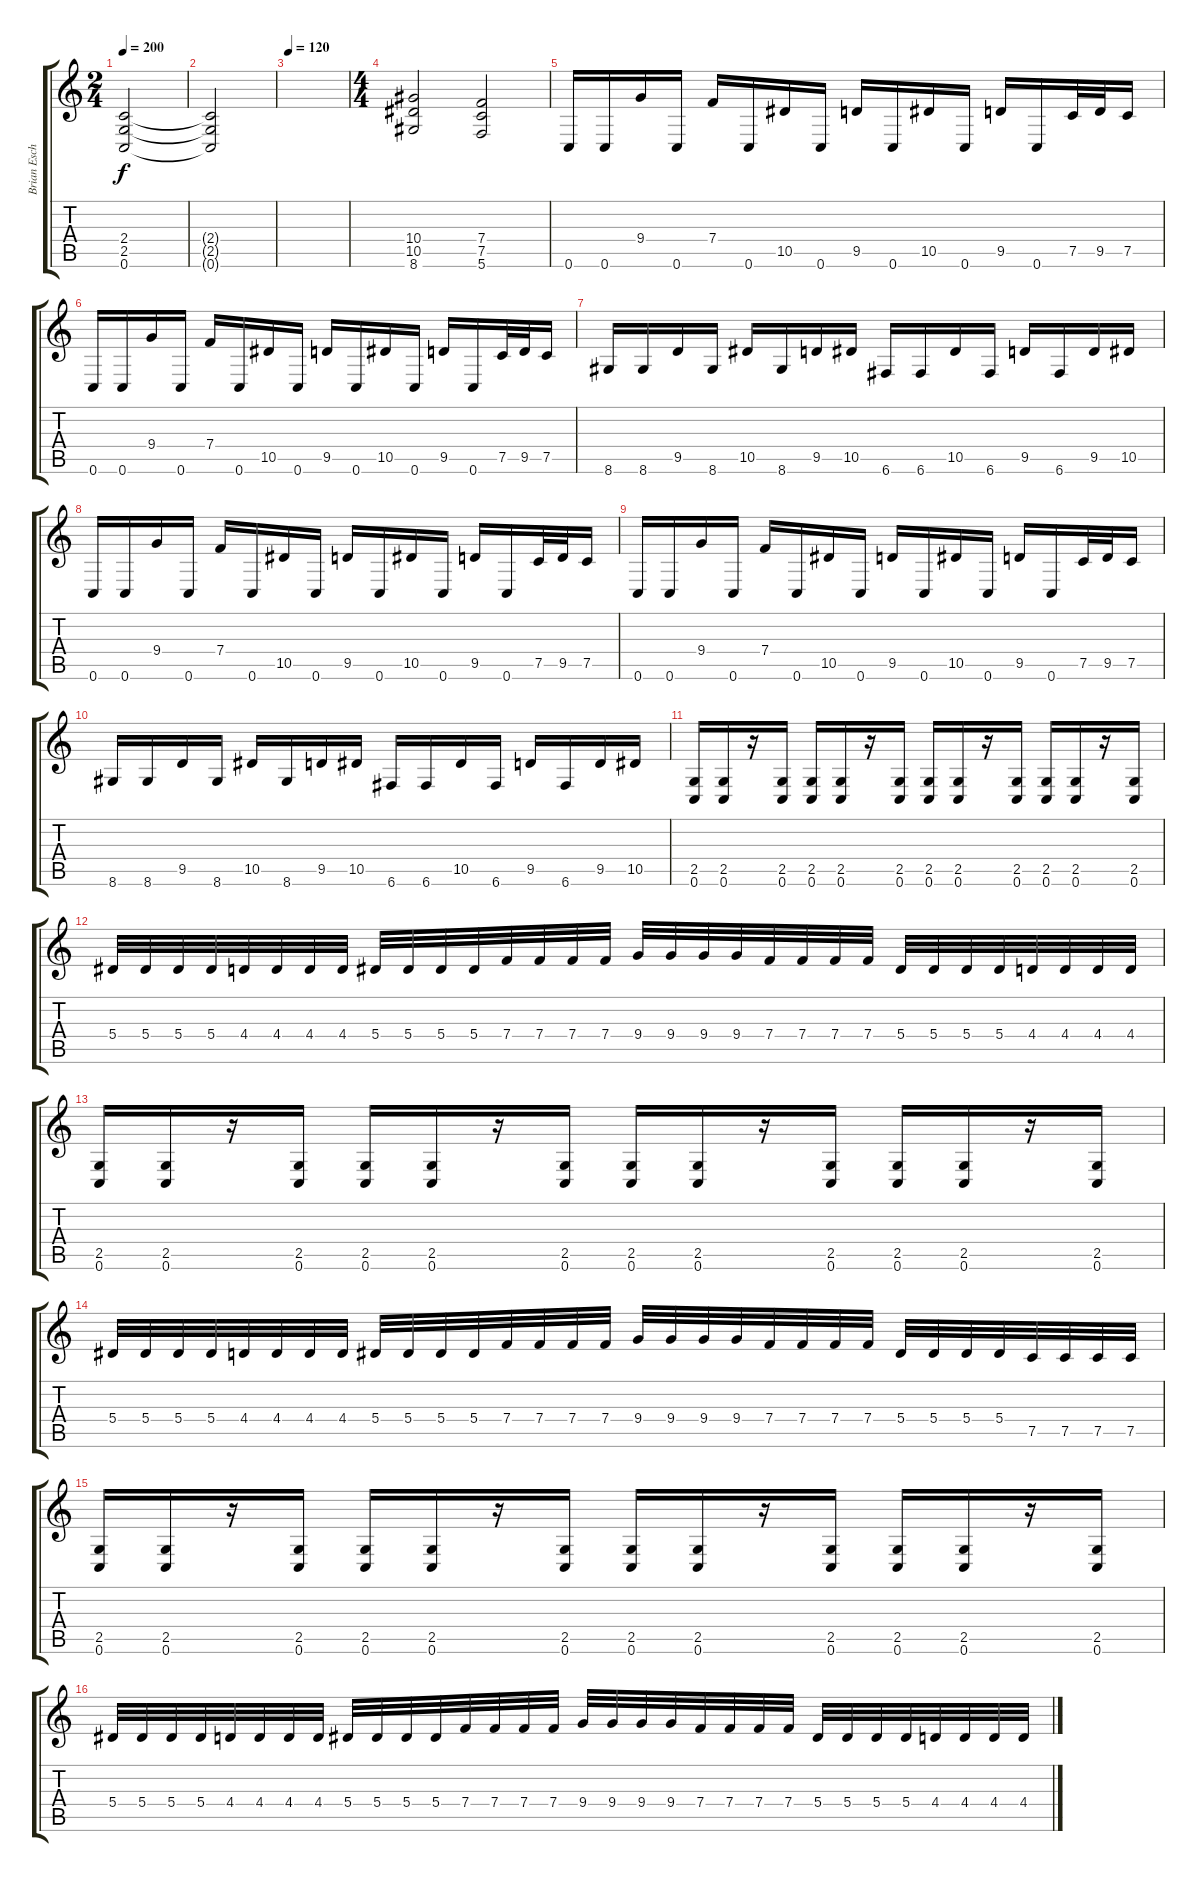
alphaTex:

\track ("Brian Eschbach rhythm" "Brian Esch") {instrument distortionguitar}
\staff {score tabs}
\tuning (C4 G3 Eb3 Bb2 F2 C2) {hide}
\ts (2 4)
\tempo 200
\clef g2
\ks c
(2.4{t} 2.5{t} 0.6{t}).2{dy f} |
(2.4{t} 2.5{t} 0.6{t}).2 |
\tempo 120
|
\ts (4 4)
(10.4 10.5 8.6).2 (7.4 7.5 5.6).2 |
0.6.16 0.6.16 9.4.16 0.6.16 7.4.16 0.6.16 10.5.16 0.6.16 9.5.16 0.6.16 10.5.16 0.6.16 9.5.16 0.6.16 7.5.32 9.5.32 7.5.16 |
0.6.16 0.6.16 9.4.16 0.6.16 7.4.16 0.6.16 10.5.16 0.6.16 9.5.16 0.6.16 10.5.16 0.6.16 9.5.16 0.6.16 7.5.32 9.5.32 7.5.16 |
8.6.16 8.6.16 9.5.16 8.6.16 10.5.16 8.6.16 9.5.16 10.5.16 6.6.16 6.6.16 10.5.16 6.6.16 9.5.16 6.6.16 9.5.16 10.5.16 |
0.6.16 0.6.16 9.4.16 0.6.16 7.4.16 0.6.16 10.5.16 0.6.16 9.5.16 0.6.16 10.5.16 0.6.16 9.5.16 0.6.16 7.5.32 9.5.32 7.5.16 |
0.6.16 0.6.16 9.4.16 0.6.16 7.4.16 0.6.16 10.5.16 0.6.16 9.5.16 0.6.16 10.5.16 0.6.16 9.5.16 0.6.16 7.5.32 9.5.32 7.5.16 |
8.6.16 8.6.16 9.5.16 8.6.16 10.5.16 8.6.16 9.5.16 10.5.16 6.6.16 6.6.16 10.5.16 6.6.16 9.5.16 6.6.16 9.5.16 10.5.16 |
(2.5 0.6).16 (2.5 0.6).16 r.16 (2.5 0.6).16 (2.5 0.6).16 (2.5 0.6).16 r.16 (2.5 0.6).16 (2.5 0.6).16 (2.5 0.6).16 r.16 (2.5 0.6).16 (2.5 0.6).16 (2.5 0.6).16 r.16 (2.5 0.6).16 |
5.4.32 5.4.32 5.4.32 5.4.32 4.4.32 4.4.32 4.4.32 4.4.32 5.4.32 5.4.32 5.4.32 5.4.32 7.4.32 7.4.32 7.4.32 7.4.32 9.4.32 9.4.32 9.4.32 9.4.32 7.4.32 7.4.32 7.4.32 7.4.32 5.4.32 5.4.32 5.4.32 5.4.32 4.4.32 4.4.32 4.4.32 4.4.32 |
(2.5 0.6).16 (2.5 0.6).16 r.16 (2.5 0.6).16 (2.5 0.6).16 (2.5 0.6).16 r.16 (2.5 0.6).16 (2.5 0.6).16 (2.5 0.6).16 r.16 (2.5 0.6).16 (2.5 0.6).16 (2.5 0.6).16 r.16 (2.5 0.6).16 |
5.4.32 5.4.32 5.4.32 5.4.32 4.4.32 4.4.32 4.4.32 4.4.32 5.4.32 5.4.32 5.4.32 5.4.32 7.4.32 7.4.32 7.4.32 7.4.32 9.4.32 9.4.32 9.4.32 9.4.32 7.4.32 7.4.32 7.4.32 7.4.32 5.4.32 5.4.32 5.4.32 5.4.32 7.5.32 7.5.32 7.5.32 7.5.32 |
(2.5 0.6).16 (2.5 0.6).16 r.16 (2.5 0.6).16 (2.5 0.6).16 (2.5 0.6).16 r.16 (2.5 0.6).16 (2.5 0.6).16 (2.5 0.6).16 r.16 (2.5 0.6).16 (2.5 0.6).16 (2.5 0.6).16 r.16 (2.5 0.6).16 |
5.4.32 5.4.32 5.4.32 5.4.32 4.4.32 4.4.32 4.4.32 4.4.32 5.4.32 5.4.32 5.4.32 5.4.32 7.4.32 7.4.32 7.4.32 7.4.32 9.4.32 9.4.32 9.4.32 9.4.32 7.4.32 7.4.32 7.4.32 7.4.32 5.4.32 5.4.32 5.4.32 5.4.32 4.4.32 4.4.32 4.4.32 4.4.32
